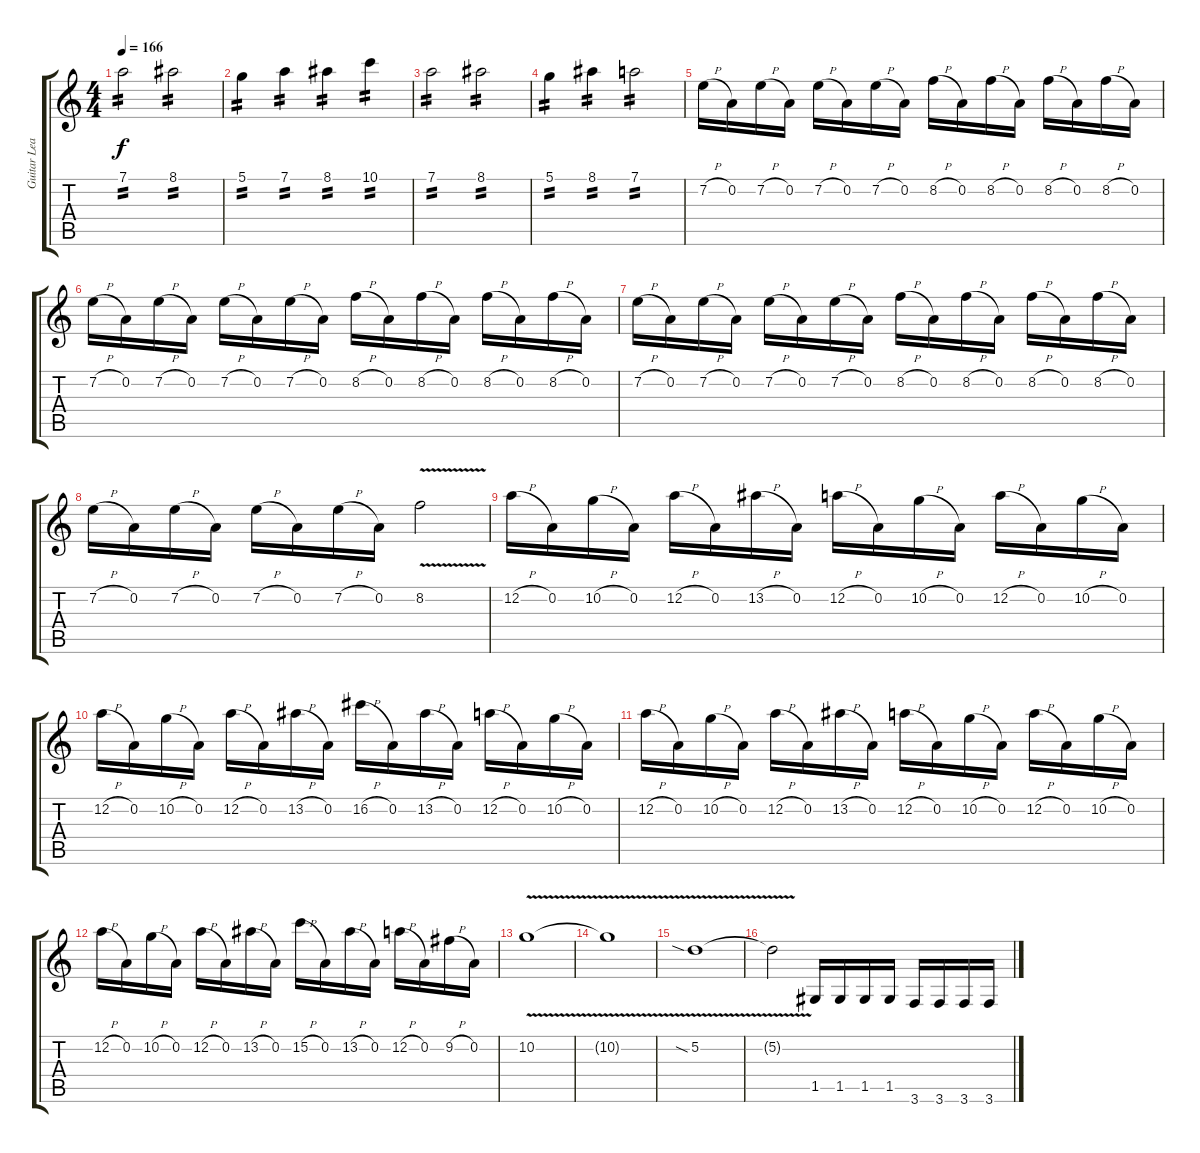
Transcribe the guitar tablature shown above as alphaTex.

\track ("Guitar Lead" "Guitar Lea") {instrument overdrivenguitar}
\staff {score tabs}
\tuning (D4 A3 F3 C3 G2 D2) {hide}
\ts (4 4)
\tempo 166
\clef g2
\ks c
7.1.2{tp 2 dy f} 8.1.2{tp 2} |
5.1.4{tp 2} 7.1.4{tp 2} 8.1.4{tp 2} 10.1.4{tp 2} |
7.1.2{tp 2} 8.1.2{tp 2} |
5.1.4{tp 2} 8.1.4{tp 2} 7.1.2{tp 2} |
7.2{h}.16 0.2.16 7.2{h}.16 0.2.16 7.2{h}.16 0.2.16 7.2{h}.16 0.2.16 8.2{h}.16 0.2.16 8.2{h}.16 0.2.16 8.2{h}.16 0.2.16 8.2{h}.16 0.2.16 |
7.2{h}.16 0.2.16 7.2{h}.16 0.2.16 7.2{h}.16 0.2.16 7.2{h}.16 0.2.16 8.2{h}.16 0.2.16 8.2{h}.16 0.2.16 8.2{h}.16 0.2.16 8.2{h}.16 0.2.16 |
7.2{h}.16 0.2.16 7.2{h}.16 0.2.16 7.2{h}.16 0.2.16 7.2{h}.16 0.2.16 8.2{h}.16 0.2.16 8.2{h}.16 0.2.16 8.2{h}.16 0.2.16 8.2{h}.16 0.2.16 |
7.2{h}.16 0.2.16 7.2{h}.16 0.2.16 7.2{h}.16 0.2.16 7.2{h}.16 0.2.16 8.2{v}.2 |
12.2{h}.16 0.2.16 10.2{h}.16 0.2.16 12.2{h}.16 0.2.16 13.2{h}.16 0.2.16 12.2{h}.16 0.2.16 10.2{h}.16 0.2.16 12.2{h}.16 0.2.16 10.2{h}.16 0.2.16 |
12.2{h}.16 0.2.16 10.2{h}.16 0.2.16 12.2{h}.16 0.2.16 13.2{h}.16 0.2.16 16.2{h}.16 0.2.16 13.2{h}.16 0.2.16 12.2{h}.16 0.2.16 10.2{h}.16 0.2.16 |
12.2{h}.16 0.2.16 10.2{h}.16 0.2.16 12.2{h}.16 0.2.16 13.2{h}.16 0.2.16 12.2{h}.16 0.2.16 10.2{h}.16 0.2.16 12.2{h}.16 0.2.16 10.2{h}.16 0.2.16 |
12.2{h}.16 0.2.16 10.2{h}.16 0.2.16 12.2{h}.16 0.2.16 13.2{h}.16 0.2.16 15.2{h}.16 0.2.16 13.2{h}.16 0.2.16 12.2{h}.16 0.2.16 9.2{h}.16 0.2.16 |
10.2{v}.1 |
10.2{t}.1 |
5.2{v sia}.1 |
5.2{t}.2 1.5.16 1.5.16 1.5.16 1.5.16 3.6.16 3.6.16 3.6.16 3.6.16
